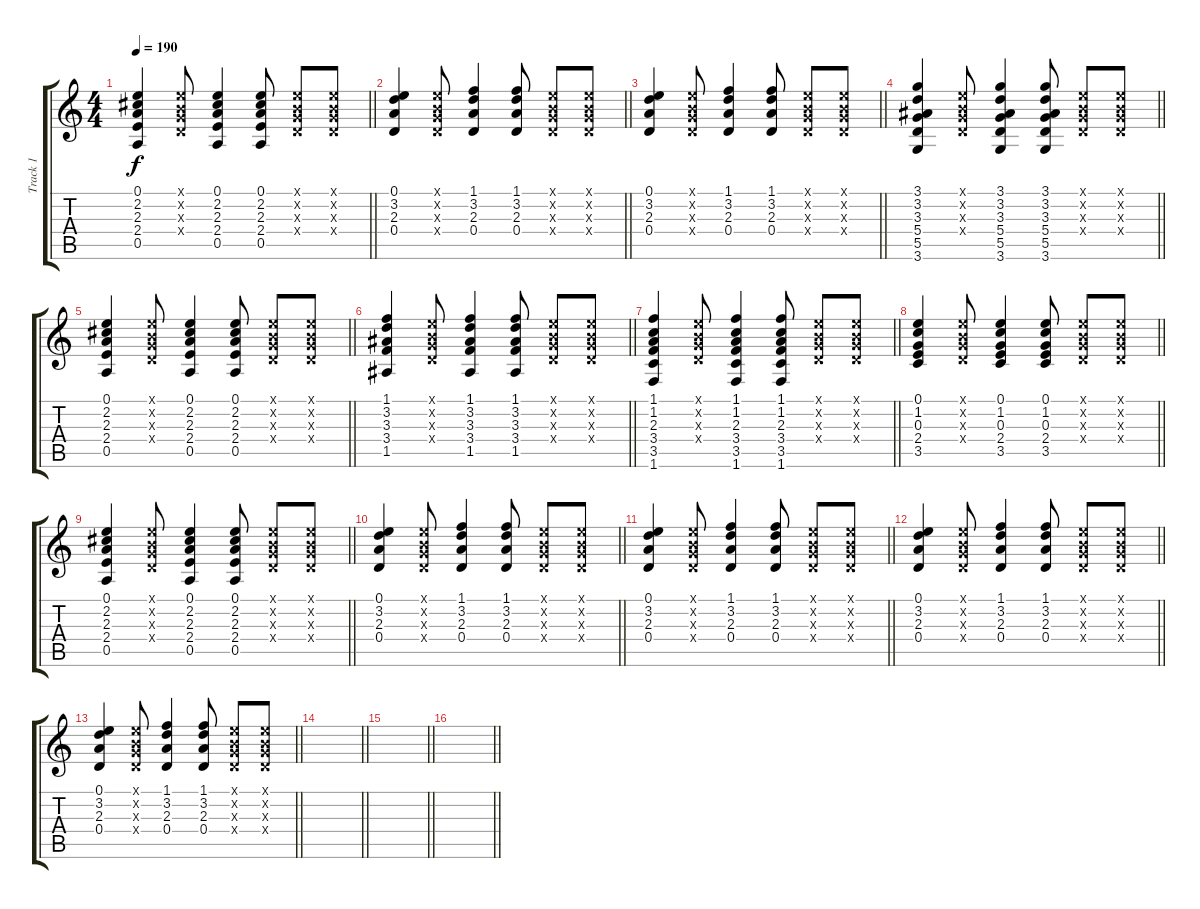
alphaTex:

\track ("Track 1" "Track 1") {instrument acousticguitarsteel}
\staff {score tabs}
\tuning (E4 B3 G3 D3 A2 E2) {hide}
\ts (4 4)
\tempo 190
\clef g2
\barLineRight lightlight
\ks c
(0.1 2.2 2.3 2.4 0.5).4{dy f} (0.1{x} 0.2{x} 0.3{x} 0.4{x}).8 (0.1 2.2 2.3 2.4 0.5).4 (0.1 2.2 2.3 2.4 0.5).8 (0.1{x} 0.2{x} 0.3{x} 0.4{x}).8 (0.1{x} 0.2{x} 0.3{x} 0.4{x}).8 |
\barLineRight lightlight
(0.1 3.2 2.3 0.4).4 (0.1{x} 0.2{x} 0.3{x} 0.4{x}).8 (1.1 3.2 2.3 0.4).4 (1.1 3.2 2.3 0.4).8 (0.1{x} 0.2{x} 0.3{x} 0.4{x}).8 (0.1{x} 0.2{x} 0.3{x} 0.4{x}).8 |
\barLineRight lightlight
(0.1 3.2 2.3 0.4).4 (0.1{x} 0.2{x} 0.3{x} 0.4{x}).8 (1.1 3.2 2.3 0.4).4 (1.1 3.2 2.3 0.4).8 (0.1{x} 0.2{x} 0.3{x} 0.4{x}).8 (0.1{x} 0.2{x} 0.3{x} 0.4{x}).8 |
\barLineRight lightlight
(3.1 3.2 3.3 5.4 5.5 3.6).4 (0.1{x} 0.2{x} 0.3{x} 0.4{x}).8 (3.1 3.2 3.3 5.4 5.5 3.6).4 (3.1 3.2 3.3 5.4 5.5 3.6).8 (0.1{x} 0.2{x} 0.3{x} 0.4{x}).8 (0.1{x} 0.2{x} 0.3{x} 0.4{x}).8 |
\barLineRight lightlight
(0.1 2.2 2.3 2.4 0.5).4 (0.1{x} 0.2{x} 0.3{x} 0.4{x}).8 (0.1 2.2 2.3 2.4 0.5).4 (0.1 2.2 2.3 2.4 0.5).8 (0.1{x} 0.2{x} 0.3{x} 0.4{x}).8 (0.1{x} 0.2{x} 0.3{x} 0.4{x}).8 |
\barLineRight lightlight
(1.1 3.2 3.3 3.4 1.5).4 (0.1{x} 0.2{x} 0.3{x} 0.4{x}).8 (1.1 3.2 3.3 3.4 1.5).4 (1.1 3.2 3.3 3.4 1.5).8 (0.1{x} 0.2{x} 0.3{x} 0.4{x}).8 (0.1{x} 0.2{x} 0.3{x} 0.4{x}).8 |
\barLineRight lightlight
(1.1 1.2 2.3 3.4 3.5 1.6).4 (0.1{x} 0.2{x} 0.3{x} 0.4{x}).8 (1.1 1.2 2.3 3.4 3.5 1.6).4 (1.1 1.2 2.3 3.4 3.5 1.6).8 (0.1{x} 0.2{x} 0.3{x} 0.4{x}).8 (0.1{x} 0.2{x} 0.3{x} 0.4{x}).8 |
\barLineRight lightlight
(0.1 1.2 0.3 2.4 3.5).4 (0.1{x} 0.2{x} 0.3{x} 0.4{x}).8 (0.1 1.2 0.3 2.4 3.5).4 (0.1 1.2 0.3 2.4 3.5).8 (0.1{x} 0.2{x} 0.3{x} 0.4{x}).8 (0.1{x} 0.2{x} 0.3{x} 0.4{x}).8 |
\barLineRight lightlight
(0.1 2.2 2.3 2.4 0.5).4 (0.1{x} 0.2{x} 0.3{x} 0.4{x}).8 (0.1 2.2 2.3 2.4 0.5).4 (0.1 2.2 2.3 2.4 0.5).8 (0.1{x} 0.2{x} 0.3{x} 0.4{x}).8 (0.1{x} 0.2{x} 0.3{x} 0.4{x}).8 |
\barLineRight lightlight
(0.1 3.2 2.3 0.4).4 (0.1{x} 0.2{x} 0.3{x} 0.4{x}).8 (1.1 3.2 2.3 0.4).4 (1.1 3.2 2.3 0.4).8 (0.1{x} 0.2{x} 0.3{x} 0.4{x}).8 (0.1{x} 0.2{x} 0.3{x} 0.4{x}).8 |
\barLineRight lightlight
(0.1 3.2 2.3 0.4).4 (0.1{x} 0.2{x} 0.3{x} 0.4{x}).8 (1.1 3.2 2.3 0.4).4 (1.1 3.2 2.3 0.4).8 (0.1{x} 0.2{x} 0.3{x} 0.4{x}).8 (0.1{x} 0.2{x} 0.3{x} 0.4{x}).8 |
\barLineRight lightlight
(0.1 3.2 2.3 0.4).4 (0.1{x} 0.2{x} 0.3{x} 0.4{x}).8 (1.1 3.2 2.3 0.4).4 (1.1 3.2 2.3 0.4).8 (0.1{x} 0.2{x} 0.3{x} 0.4{x}).8 (0.1{x} 0.2{x} 0.3{x} 0.4{x}).8 |
\barLineRight lightlight
(0.1 3.2 2.3 0.4).4 (0.1{x} 0.2{x} 0.3{x} 0.4{x}).8 (1.1 3.2 2.3 0.4).4 (1.1 3.2 2.3 0.4).8 (0.1{x} 0.2{x} 0.3{x} 0.4{x}).8 (0.1{x} 0.2{x} 0.3{x} 0.4{x}).8 |
\barLineRight lightlight
|
\barLineRight lightlight
|
\barLineRight lightlight
